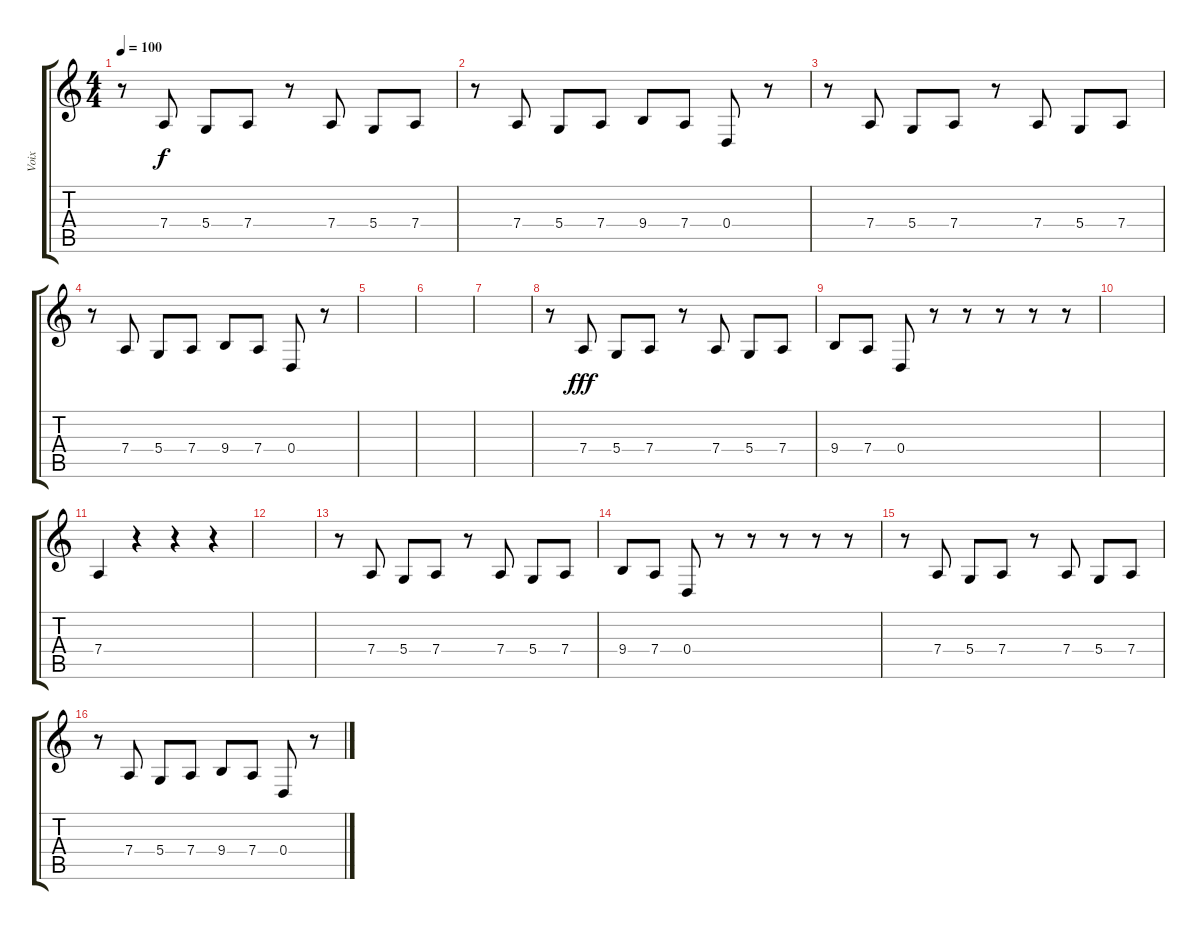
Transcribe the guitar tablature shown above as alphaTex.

\track ("Voix" "Voix") {instrument bassoon}
\staff {score tabs}
\tuning (E4 B3 G3 D3 A2 E2) {hide}
\ts (4 4)
\tempo 100
\clef g2
\ks c
r.8{dy f} 7.4.8 5.4.8 7.4.8 r.8 7.4.8 5.4.8 7.4.8 |
r.8 7.4.8 5.4.8 7.4.8 9.4.8 7.4.8 0.4.8 r.8 |
r.8 7.4.8 5.4.8 7.4.8 r.8 7.4.8 5.4.8 7.4.8 |
r.8 7.4.8 5.4.8 7.4.8 9.4.8 7.4.8 0.4.8 r.8 |
|
|
|
r.8 7.4.8{dy fff} 5.4.8 7.4.8 r.8 7.4.8 5.4.8 7.4.8 |
9.4.8 7.4.8 0.4.8 r.8 r.8 r.8 r.8 r.8 |
|
7.4.4 r.4 r.4 r.4 |
|
r.8 7.4.8 5.4.8 7.4.8 r.8 7.4.8 5.4.8 7.4.8 |
9.4.8 7.4.8 0.4.8 r.8 r.8 r.8 r.8 r.8 |
r.8 7.4.8 5.4.8 7.4.8 r.8 7.4.8 5.4.8 7.4.8 |
r.8 7.4.8 5.4.8 7.4.8 9.4.8 7.4.8 0.4.8 r.8
